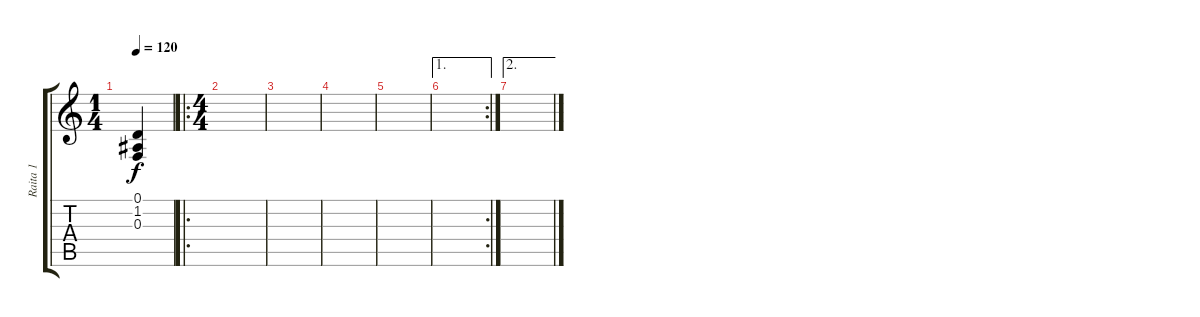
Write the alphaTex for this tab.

\track ("Raita 1" "Raita 1") {instrument stringensemble1}
\staff {score tabs}
\tuning (D4 A3 F3 C3 G2 D2) {hide}
\ts (1 4)
\tempo 120
\clef g2
\ks c
(0.1{t} 1.2{t} 0.3{t}).4{dy f} |
\ro
\ts (4 4)
|
|
|
|
\ae 1
\rc 2
|
\ae 2
